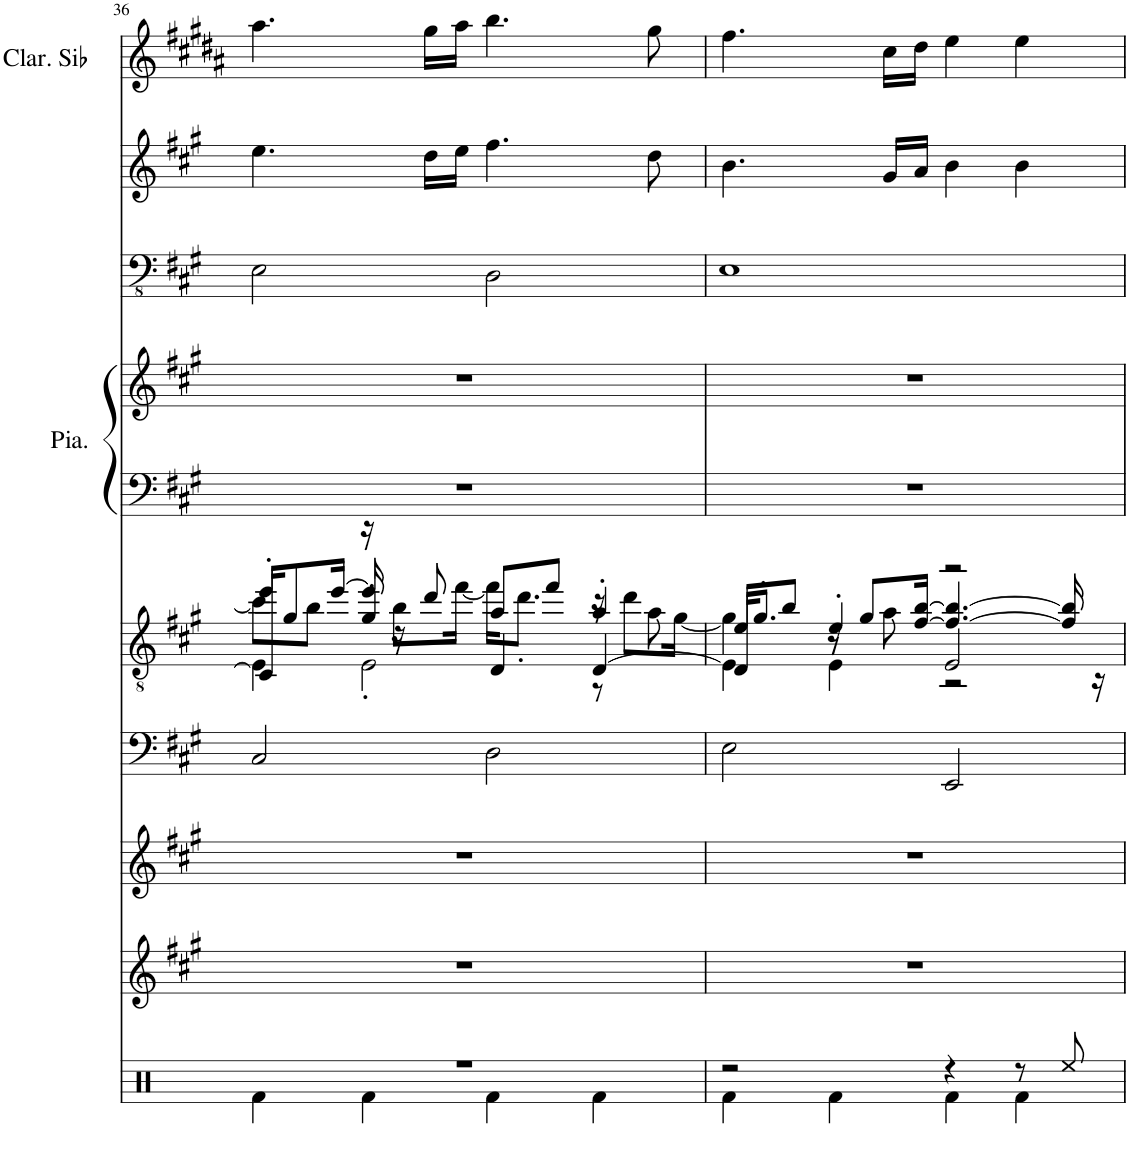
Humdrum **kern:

**kern	**kern	**kern	**kern	**kern	**kern	**kern	**kern	**kern	**kern
*part9	*part8	*part7	*part6	*part5	*part4	*part4	*part3	*part2	*part1
*staff10	*staff9	*staff8	*staff7	*staff6	*staff5	*staff4	*staff3	*staff2	*staff1
*I"Drums	*I"Brass	*I"Harp	*I"Strings	*I"Guitar	*I"Piano	*	*I"フレットレスエレキベース	*I"Voice	*I"Clarinette en Sib
*	*	*I'Hp	*I'Str	*	*I'Pia.	*	*	*	*I'Clar. Sib
!!LO:PB:g=z
*clefX	*clefG2	*clefG2	*clefF4	*clefGv2	*clefF4	*clefG2	*clefFv4	*clefG2	*clefG2
*	*	*	*	*	*	*	*	*	*Trd1c2
*k[f#c#g#]	*k[f#c#g#]	*k[f#c#g#]	*k[f#c#g#]	*k[f#c#g#]	*k[f#c#g#]	*k[f#c#g#]	*k[f#c#g#]	*k[f#c#g#]	*k[f#c#g#d#a#]
*M4/4	*M4/4	*M4/4	*M4/4	*M4/4	*M4/4	*M4/4	*M4/4	*M4/4	*M4/4
=36	=36	=36	=36	=36	=36	=36	=36	=36	=36
*^	*	*	*	*^	*	*	*	*	*
*	*	*	*	*	*	*^	*	*	*	*	*
*	*	*	*	*	*	*	*^	*	*	*	*	*
1r	4Rf\	1r	1r	2C#/	4ee'/	8cc#\L]	16C#/KL]	4E\	1r	1r	2EE\	4.ee\	4.aa#\
.	.	.	.	.	.	.	8g#/	.	.	.	.	.	.
.	.	.	.	.	.	8b\J	.	.	.	.	.	.	.
.	.	.	.	.	.	.	[16ee/Jk	.	.	.	.	.	.
.	4Rf\	.	.	.	4g#'/	16r	16ee/]	2E'\	.	.	.	.	.
.	.	.	.	.	.	8b\L	16r	.	.	.	.	.	.
.	.	.	.	.	.	.	8dd/	.	.	.	.	16dd\LL	16gg#\LL
.	.	.	.	.	.	[16ff#\Jk	.	.	.	.	.	16ee\JJ	16aa#\JJ
.	4Rf\	.	.	2D\	8a/L	16ff#\KL]	4D/	.	.	.	2DD\	4.ff#\	4.bb\
.	.	.	.	.	.	8.dd'\J	.	.	.	.	.	.	.
.	.	.	.	.	8ff#/J	.	.	.	.	.	.	.	.
.	4Rf\	.	.	.	4a'/	16r	[4D/	8r	.	.	.	.	.
.	.	.	.	.	.	8dd\L	.	.	.	.	.	.	.
.	.	.	.	.	.	.	.	8a\	.	.	.	8dd\	8gg#\
.	.	.	.	.	.	[16g#\Jk	.	.	.	.	.	.	.
=37	=37	=37	=37	=37	=37	=37	=37	=37	=37	=37	=37	=37	=37
2r	4Rf\	1r	1r	2E\	8e/L	4g#\]	16D/KL]	4E\	1r	1r	1EE	4.b\	4.ff#\
.	.	.	.	.	.	.	8.g#'/J	.	.	.	.	.	.
.	.	.	.	.	8b/J	.	.	.	.	.	.	.	.
.	4Rf\	.	.	.	4e'/	8r	16r	4E\	.	.	.	.	.
.	.	.	.	.	.	.	8g#/L	.	.	.	.	.	.
.	.	.	.	.	.	8a\	.	.	.	.	.	16g#/LL	16cc#\LL
.	.	.	.	.	.	.	[16f#/ [16b/Jk	.	.	.	.	16a/JJ	16dd#\JJ
4r	4Rf\	.	.	2EE/	2E/	2r	4.f#/_ 4.b/_	2r	.	.	.	4b\	4ee\
8r	4Rf\	.	.	.	.	.	.	.	.	.	.	4b\	4ee\
8Ree/	.	.	.	.	.	.	16f#/] 16b/]	.	.	.	.	.	.
.	.	.	.	.	.	.	16r	.	.	.	.	.	.
*v	*v	*	*	*	*v	*v	*v	*v	*	*	*	*	*
=	=	=	=	=	=	=	=	=	=
*-	*-	*-	*-	*-	*-	*-	*-	*-	*-
